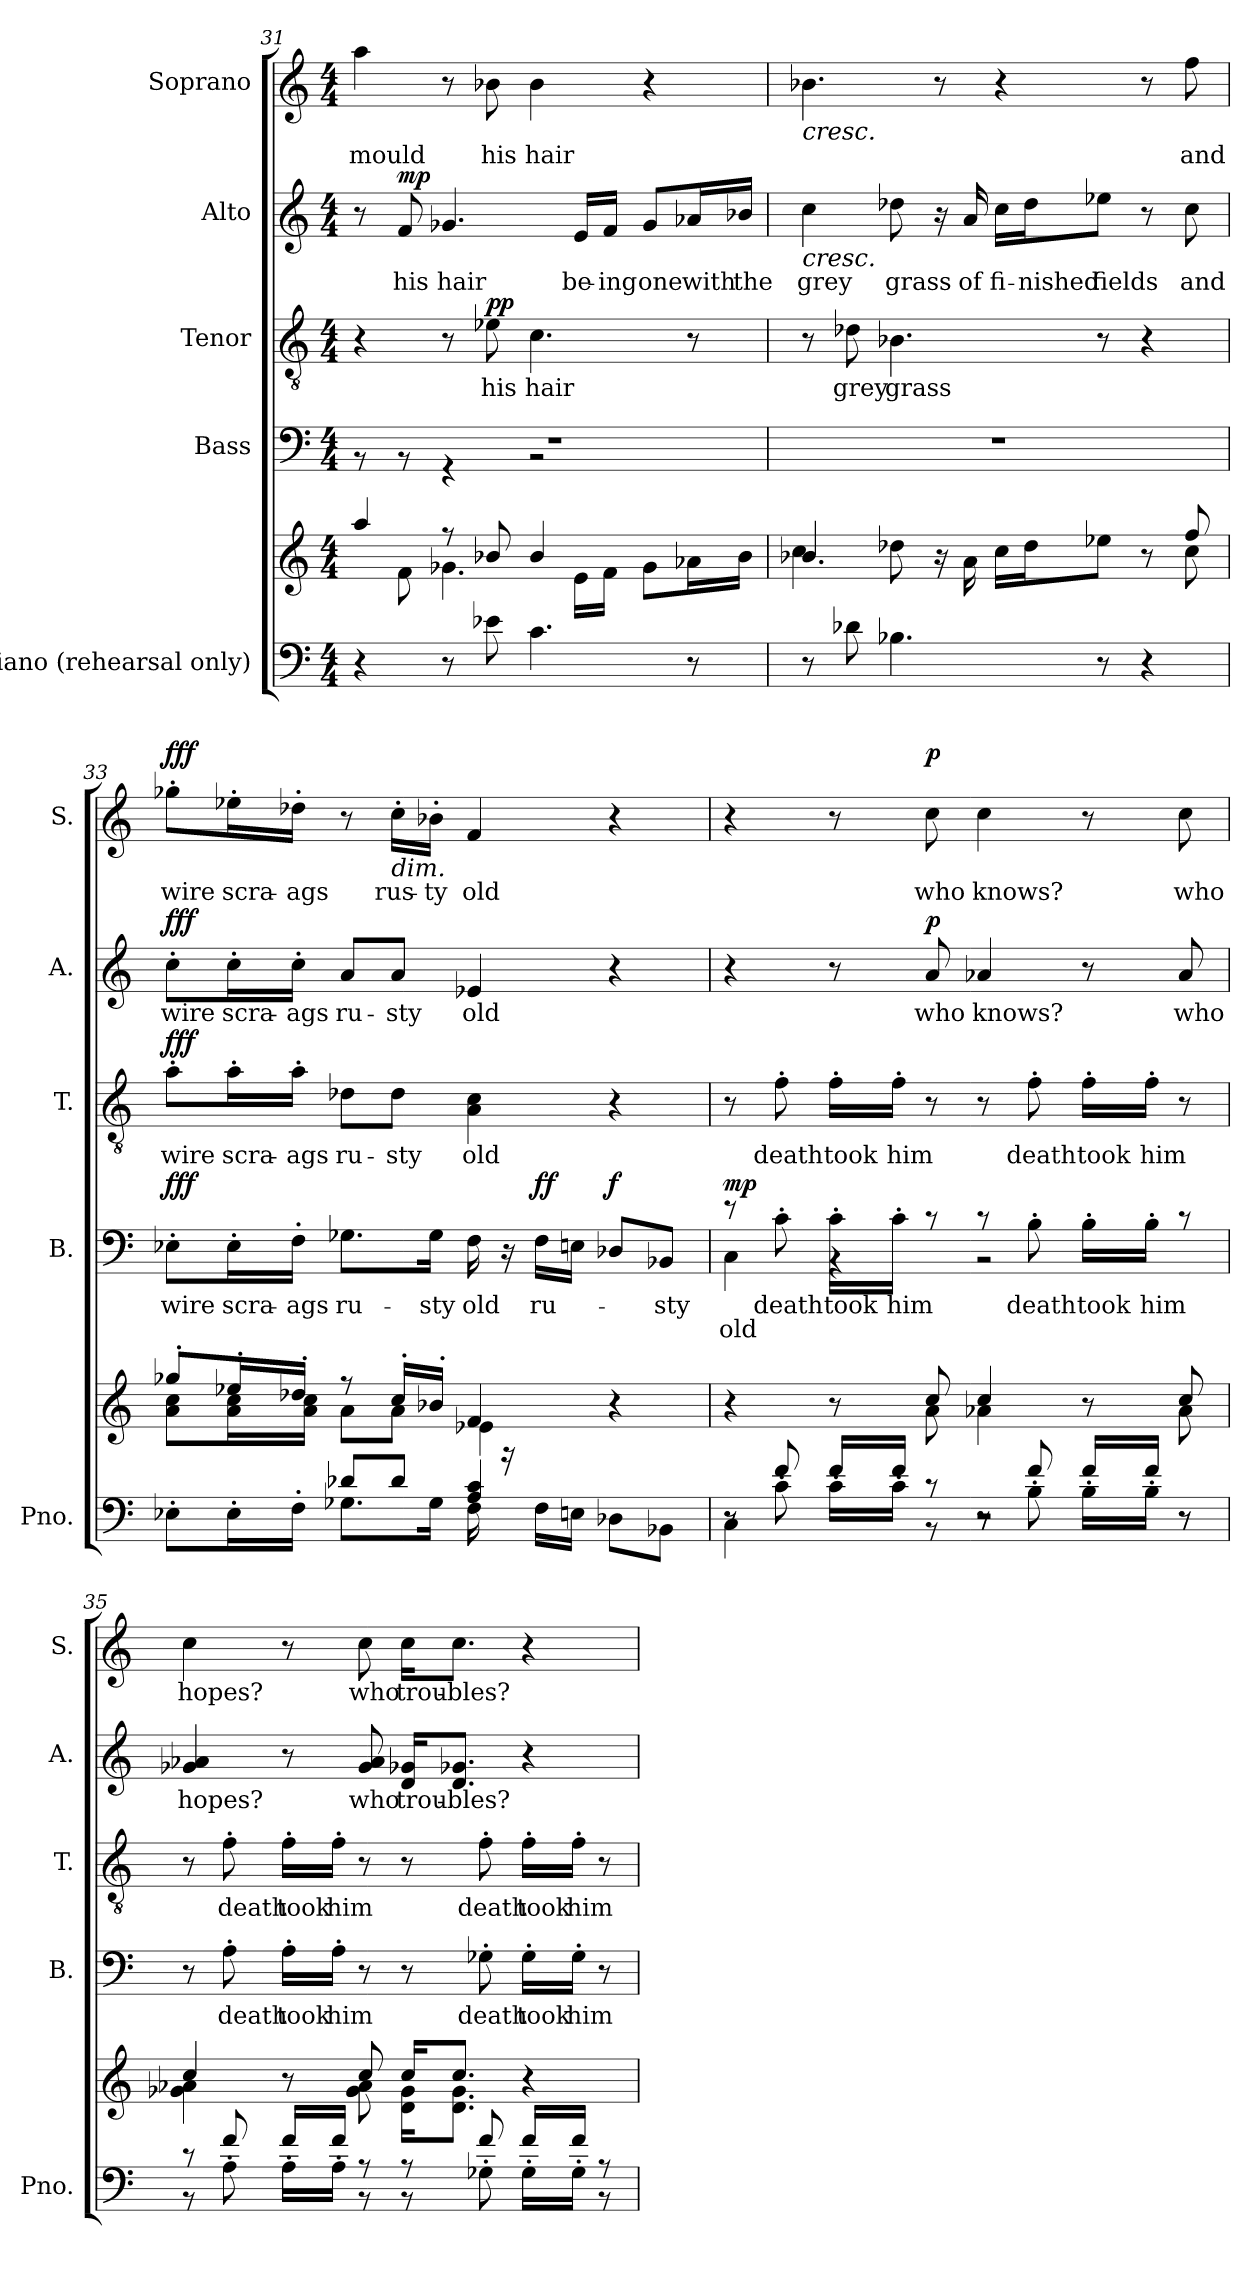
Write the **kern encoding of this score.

**kern	**kern	**kern	**text	**text	**dynam	**kern	**text	**dynam	**kern	**text	**dynam	**kern	**text	**dynam
*part5	*part5	*part4	*part4	*part4	*part4	*part3	*part3	*part3	*part2	*part2	*part2	*part1	*part1	*part1
*staff6	*staff5	*staff4	*staff4	*staff4	*staff4	*staff3	*staff3	*staff3	*staff2	*staff2	*staff2	*staff1	*staff1	*staff1
*I"Piano  (rehearsal only)	*	*I"Bass	*	*	*	*I"Tenor	*	*	*I"Alto	*	*	*I"Soprano	*	*
*I'Pno.	*	*I'B.	*	*	*	*I'T.	*	*	*I'A.	*	*	*I'S.	*	*
*clefF4	*clefG2	*clefF4	*	*	*	*clefGv2	*	*	*clefG2	*	*	*clefG2	*	*
*k[]	*k[]	*k[]	*	*	*	*k[]	*	*	*k[]	*	*	*k[]	*	*
*M4/4	*M4/4	*M4/4	*	*	*	*M4/4	*	*	*M4/4	*	*	*M4/4	*	*
=31	=31	=31	=31	=31	=31	=31	=31	=31	=31	=31	=31	=31	=31	=31
*	*^	*^	*	*	*	*	*	*	*	*	*	*	*	*
!	!	!	!	!	!	!	!	!	!	!	!	!	!	!	!LO:LY:b	!
4r	4aa/	8ryy	1r	8r	.	.	.	4r	.	.	8r	.	.	4aa\	mould	.
!	!	!	!	!	!	!	!	!	!	!	!	!LO:LY:b	!LO:DY:b	!	!	!
.	.	8f\	.	8r	.	.	.	.	.	.	8f/	his	mp	.	.	.
!	!	!	!	!	!	!	!	!	!	!	!	!LO:LY:b	!	!	!	!
8r	8r	4.g-X\	.	4r	.	.	.	8r	.	.	4.g-X/	hair	.	8r	.	.
!	!	!	!	!	!	!	!	!	!LO:LY:b	!LO:DY:b	!	!	!	!	!LO:LY:b	!
8e-X\	8b-X/	.	.	.	.	.	.	8e-X\	his	pp	.	.	.	8b-X\	his	.
!	!	!	!	!	!	!	!	!	!LO:LY:b	!	!	!	!	!	!LO:LY:b	!
4.c\	4b-/	.	.	2r	.	.	.	4.c\	hair	.	.	.	.	4b-\	hair	.
!	!	!	!	!	!	!	!	!	!	!	!	!LO:LY:b	!	!	!	!
.	.	16e\LL	.	.	.	.	.	.	.	.	16e/LL	be-	.	.	.	.
!	!	!	!	!	!	!	!	!	!	!	!	!LO:LY:b	!	!	!	!
.	.	16f\JJ	.	.	.	.	.	.	.	.	16f/JJ	-ing	.	.	.	.
!	!	!	!	!	!	!	!	!	!	!	!	!LO:LY:b	!	!	!	!
.	8g-\L	4ryy	.	.	.	.	.	.	.	.	8g-/L	one	.	4r	.	.
!	!	!	!	!	!	!	!	!	!	!	!	!LO:LY:b	!	!	!	!
8r	16a-X\L	.	.	.	.	.	.	8r	.	.	16a-X/L	with	.	.	.	.
!	!	!	!	!	!	!	!	!	!	!	!	!LO:LY:b	!	!	!	!
.	16b-\JJ	.	.	.	.	.	.	.	.	.	16b-X/JJ	the	.	.	.	.
*	*	*	*v	*v	*	*	*	*	*	*	*	*	*	*	*	*
!!LO:LB:g=z
=32	=32	=32	=32	=32	=32	=32	=32	=32	=32	=32	=32	=32	=32	=32	=32
!	!	!	!	!	!	!	!	!	!	!	!	!	!LO:TX:b:i:t=cresc.	!	!
!	!	!	!	!	!	!	!	!	!	!LO:TX:b:i:t=cresc.	!	!	!	!	!
!	!	!	!	!	!	!	!	!	!	!	!LO:LY:b	!	!	!	!
8r	4.b-X/	4cc\	1r	.	.	.	8r	.	.	4cc\	grey	.	4.b-X\	.	.
!	!	!	!	!	!	!	!	!LO:LY:b	!	!	!	!	!	!	!
8d-X\	.	.	.	.	.	.	8d-X\	grey	.	.	.	.	.	.	.
!	!	!	!	!	!	!	!	!LO:LY:b	!	!	!LO:LY:b	!	!	!	!
4.B-X\	.	8dd-X\	.	.	.	.	4.B-X\	grass	.	8dd-X\	grass	.	.	.	.
.	16r	2ryy	.	.	.	.	.	.	.	16r	.	.	8r	.	.
!	!	!	!	!	!	!	!	!	!	!	!LO:LY:b	!	!	!	!
.	16a\	.	.	.	.	.	.	.	.	16a/	of	.	.	.	.
!	!	!	!	!	!	!	!	!	!	!	!LO:LY:b	!	!	!	!
.	16cc\LL	.	.	.	.	.	.	.	.	16cc\LL	fi-	.	4r	.	.
!	!	!	!	!	!	!	!	!	!	!	!LO:LY:b	!	!	!	!
.	16dd-\J	.	.	.	.	.	.	.	.	16dd-\J	-nished	.	.	.	.
!	!	!	!	!	!	!	!	!	!	!	!LO:LY:b	!	!	!	!
8r	8ee-X\J	.	.	.	.	.	8r	.	.	8ee-X\J	fields	.	.	.	.
4r	8r	.	.	.	.	.	4r	.	.	8r	.	.	8r	.	.
!	!	!	!	!	!	!	!	!	!	!	!LO:LY:b	!	!	!LO:LY:b	!
.	8ff/	8cc\	.	.	.	.	.	.	.	8cc\	and	.	8ff\	and	.
=33	=33	=33	=33	=33	=33	=33	=33	=33	=33	=33	=33	=33	=33	=33	=33
*^	*	*	*	*	*	*	*	*	*	*	*	*	*	*	*
!	!	!	!	!	!LO:LY:b	!	!LO:DY:b	!	!LO:LY:b	!LO:DY:b	!	!LO:LY:b	!LO:DY:b	!	!LO:LY:b	!LO:DY:b
8E-X'\L	4ryy	8gg-X'/L	8a\ 8cc\L	8E-X'\L	wire	.	fff	8a'\L	wire	fff	8cc'\L	wire	fff	8gg-X'\L	wire	fff
!	!	!	!	!	!LO:LY:b	!	!	!	!LO:LY:b	!	!	!LO:LY:b	!	!	!LO:LY:b	!
16E-'\L	.	16ee-X'/L	16a\ 16cc\L	16E-'\L	scra-	.	.	16a'\L	scra-	.	16cc'\L	scra-	.	16ee-X'\L	scra-	.
!	!	!	!	!	!LO:LY:b	!	!	!	!LO:LY:b	!	!	!LO:LY:b	!	!	!LO:LY:b	!
16F'\JJ	.	16dd-X'/JJ	16a\ 16cc\JJ	16F'\JJ	-ags	.	.	16a'\JJ	-ags	.	16cc'\JJ	-ags	.	16dd-X'\JJ	-ags	.
!	!	!	!	!	!LO:LY:b	!	!	!	!LO:LY:b	!	!	!LO:LY:b	!	!	!	!
8.G-X\L	8d-X/L	8r	8a\L	8.G-X\L	ru-	.	.	8d-X\L	ru-	.	8a/L	ru-	.	8r	.	.
!	!	!	!	!	!	!	!	!	!	!	!	!	!	!LO:TX:b:i:t=dim.	!	!
!	!	!	!	!	!	!	!	!	!LO:LY:b	!	!	!LO:LY:b	!	!	!LO:LY:b	!
.	8d-/J	16cc'/LL	8a\J	.	.	.	.	8d-\J	-sty	.	8a/J	-sty	.	16cc'\LL	rus-	.
!	!	!	!	!	!LO:LY:b	!	!	!	!	!	!	!	!	!	!LO:LY:b	!
16G-\Jk	.	16b-X'/JJ	.	16G-\Jk	-sty	.	.	.	.	.	.	.	.	16b-X'\JJ	-ty	.
!	!	!	!	!	!LO:LY:b	!	!	!	!LO:LY:b	!	!	!LO:LY:b	!	!	!LO:LY:b	!
16F\	4A/ 4c/	4f/	4e-X\	16F\	old	.	.	4A\ 4c\	old	.	4e-X/	old	.	4f/	old	.
16r	.	.	.	16r	.	.	.	.	.	.	.	.	.	.	.	.
!	!	!	!	!	!LO:LY:b	!	!LO:DY:b	!	!	!	!	!	!	!	!	!
16F\LL	.	.	.	16F\LL	ru-	.	ff	.	.	.	.	.	.	.	.	.
16En\JJ	.	.	.	16En\JJ	.	.	.	.	.	.	.	.	.	.	.	.
!	!	!	!	!	!	!	!LO:DY:b	!	!	!	!	!	!	!	!	!
8D-X\L	4ryy	4r	4ryy	8D-X/L	.	.	f	4r	.	.	4r	.	.	4r	.	.
!	!	!	!	!	!LO:LY:b	!	!	!	!	!	!	!	!	!	!	!
8BB-X\J	.	.	.	8BB-X/J	-sty	.	.	.	.	.	.	.	.	.	.	.
*v	*v	*	*	*	*	*	*	*	*	*	*	*	*	*	*	*
!!LO:PB:g=z
=34	=34	=34	=34	=34	=34	=34	=34	=34	=34	=34	=34	=34	=34	=34	=34
*	*	*	*	*	*	*	*	*	*	*	*	*	*MM42	*	*
*^	*	*	*^	*	*	*	*	*	*	*	*	*	*	*	*
*	*^	*	*	*	*	*	*	*	*	*	*	*	*	*	*	*	*
!	!	!	!	!	!	!	!	!LO:LY:b	!LO:DY:b	!	!	!	!	!	!	!	!	!
8r	4C\	8r	4r	4.ryy	8r	4C\	.	old	mp	8r	.	.	4r	.	.	4r	.	.
!	!	!	!	!	!	!	!LO:LY:b	!	!	!	!LO:LY:b	!LO:DY:a	!	!	!	!	!	!
!	!	!	!	!	!	!	!	!	!	!	!	!LO:DY:n=1:b	!	!	!	!	!	!
8c'\	.	8f/	.	.	8c'\	.	death	.	.	8f'\	death	mf p	.	.	.	.	.	.
!	!	!	!	!	!	!	!LO:LY:b	!	!	!	!LO:LY:b	!	!	!	!	!	!	!
16c'\LL	4ryy	16f/LL	8r	.	16c'\LL	4r	took	.	.	16f'\LL	took	.	8r	.	.	8r	.	.
!	!	!	!	!	!	!	!LO:LY:b	!	!	!	!LO:LY:b	!	!	!	!	!	!	!
16c'\JJ	.	16f/JJ	.	.	16c'\JJ	.	him	.	.	16f'\JJ	him	.	.	.	.	.	.	.
!	!	!	!	!	!	!	!	!	!	!	!	!	!	!LO:LY:b	!LO:DY:b	!	!LO:LY:b	!LO:DY:b
8r	.	8r	8cc/	8a\	8r	.	.	.	.	8r	.	.	8a/	who	p	8cc\	who	p
!	!	!	!	!	!	!	!	!	!	!	!	!	!	!LO:LY:b	!	!	!LO:LY:b	!
8r	2r	8r	4cc/	4a-X\	8r	2r	.	.	.	8r	.	.	4a-X/	knows?	.	4cc\	knows?	.
!	!	!	!	!	!	!	!LO:LY:b	!	!	!	!LO:LY:b	!	!	!	!	!	!	!
8B'\	.	8f/	.	.	8B'\	.	death	.	.	8f'\	death	.	.	.	.	.	.	.
!	!	!	!	!	!	!	!LO:LY:b	!	!	!	!LO:LY:b	!	!	!	!	!	!	!
16B'\LL	.	16f/LL	8r	8ryy	16B'\LL	.	took	.	.	16f'\LL	took	.	8r	.	.	8r	.	.
!	!	!	!	!	!	!	!LO:LY:b	!	!	!	!LO:LY:b	!	!	!	!	!	!	!
16B'\JJ	.	16f/JJ	.	.	16B'\JJ	.	him	.	.	16f'\JJ	him	.	.	.	.	.	.	.
!	!	!	!	!	!	!	!	!	!	!	!	!	!	!LO:LY:b	!	!	!LO:LY:b	!
8r	.	8r	8cc/	8a-\	8r	.	.	.	.	8r	.	.	8a-/	who	.	8cc\	who	.
*	*	*	*	*	*v	*v	*	*	*	*	*	*	*	*	*	*	*	*
=35	=35	=35	=35	=35	=35	=35	=35	=35	=35	=35	=35	=35	=35	=35	=35	=35	=35
!	!	!	!	!	!	!	!	!	!	!	!	!	!LO:LY:b	!	!	!LO:LY:b	!
*	*v	*v	*	*	*	*	*	*	*	*	*	*	*	*	*	*	*
8r	8r	4cc/	4g-X\ 4a-X\	8r	.	.	.	8r	.	.	4g-X/ 4a-X/	hopes?	.	4cc\	hopes?	.
!	!	!	!	!	!LO:LY:b	!	!	!	!LO:LY:b	!	!	!	!	!	!	!
8A'\	8f/	.	.	8A'\	death	.	.	8f'\	death	.	.	.	.	.	.	.
!	!	!	!	!	!LO:LY:b	!	!	!	!LO:LY:b	!	!	!	!	!	!	!
16A'\LL	16f/LL	8r	8ryy	16A'\LL	took	.	.	16f'\LL	took	.	8r	.	.	8r	.	.
!	!	!	!	!	!LO:LY:b	!	!	!	!LO:LY:b	!	!	!	!	!	!	!
16A'\JJ	16f/JJ	.	.	16A'\JJ	him	.	.	16f'\JJ	him	.	.	.	.	.	.	.
!	!	!	!	!	!	!	!	!	!	!	!	!LO:LY:b	!	!	!LO:LY:b	!
8r	8r	8cc/	8g-\ 8a-\	8r	.	.	.	8r	.	.	8g-/ 8a-/	who	.	8cc\	who	.
!	!	!	!	!	!	!	!	!	!	!	!	!LO:LY:b	!	!	!LO:LY:b	!
8r	8r	16cc/KL	16d\ 16g-\KL	8r	.	.	.	8r	.	.	16d/ 16g-X/KL	trou-	.	16cc\KL	trou-	.
!	!	!	!	!	!	!	!	!	!	!	!	!LO:LY:b	!	!	!LO:LY:b	!
.	.	8.cc/J	8.d\ 8.g-\J	.	.	.	.	.	.	.	8.d/ 8.g-X/J	-bles?	.	8.cc\J	-bles?	.
!	!	!	!	!	!LO:LY:b	!	!	!	!LO:LY:b	!	!	!	!	!	!	!
8G-X'\	8f/	.	.	8G-X'\	death	.	.	8f'\	death	.	.	.	.	.	.	.
!	!	!	!	!	!LO:LY:b	!	!	!	!LO:LY:b	!	!	!	!	!	!	!
16G-'\LL	16f/LL	4r	4ryy	16G-'\LL	took	.	.	16f'\LL	took	.	4r	.	.	4r	.	.
!	!	!	!	!	!LO:LY:b	!	!	!	!LO:LY:b	!	!	!	!	!	!	!
16G-'\JJ	16f/JJ	.	.	16G-'\JJ	him	.	.	16f'\JJ	him	.	.	.	.	.	.	.
8r	8r	.	.	8r	.	.	.	8r	.	.	.	.	.	.	.	.
*v	*v	*	*	*	*	*	*	*	*	*	*	*	*	*	*	*
*	*v	*v	*	*	*	*	*	*	*	*	*	*	*	*	*
=	=	=	=	=	=	=	=	=	=	=	=	=	=	=
*-	*-	*-	*-	*-	*-	*-	*-	*-	*-	*-	*-	*-	*-	*-
